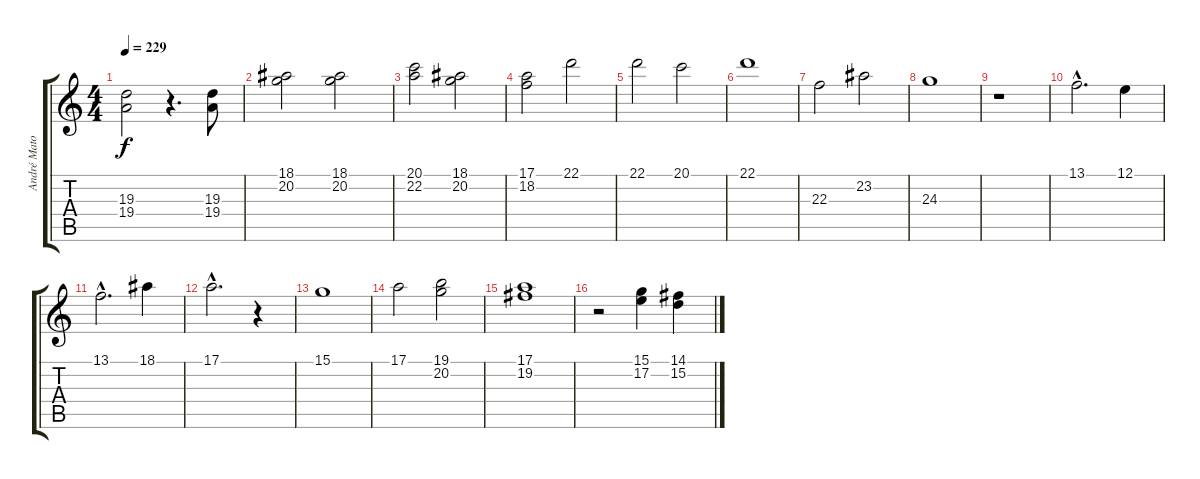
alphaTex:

\track ("André Matos " "André Mato") {instrument lead6voice}
\staff {score tabs}
\tuning (E4 B3 G3 D3 A2 E2) {hide}
\ts (4 4)
\tempo 229
\clef g2
\ks c
(19.3 19.4).2{dy f} r.4{d} (19.3 19.4).8 |
(18.1 20.2).2 (18.1 20.2).2 |
(20.1 22.2).2 (18.1 20.2).2 |
(17.1 18.2).2 22.1.2 |
22.1.2 20.1.2 |
22.1.1 |
22.3.2 23.2.2 |
24.3.1 |
r.1 |
13.1{hac}.2{d} 12.1.4 |
13.1{hac}.2{d} 18.1.4 |
17.1{hac}.2{d} r.4 |
15.1.1 |
17.1.2 (19.1 20.2).2 |
(17.1 19.2).1 |
r.2 (15.1 17.2).4 (14.1 15.2).4
